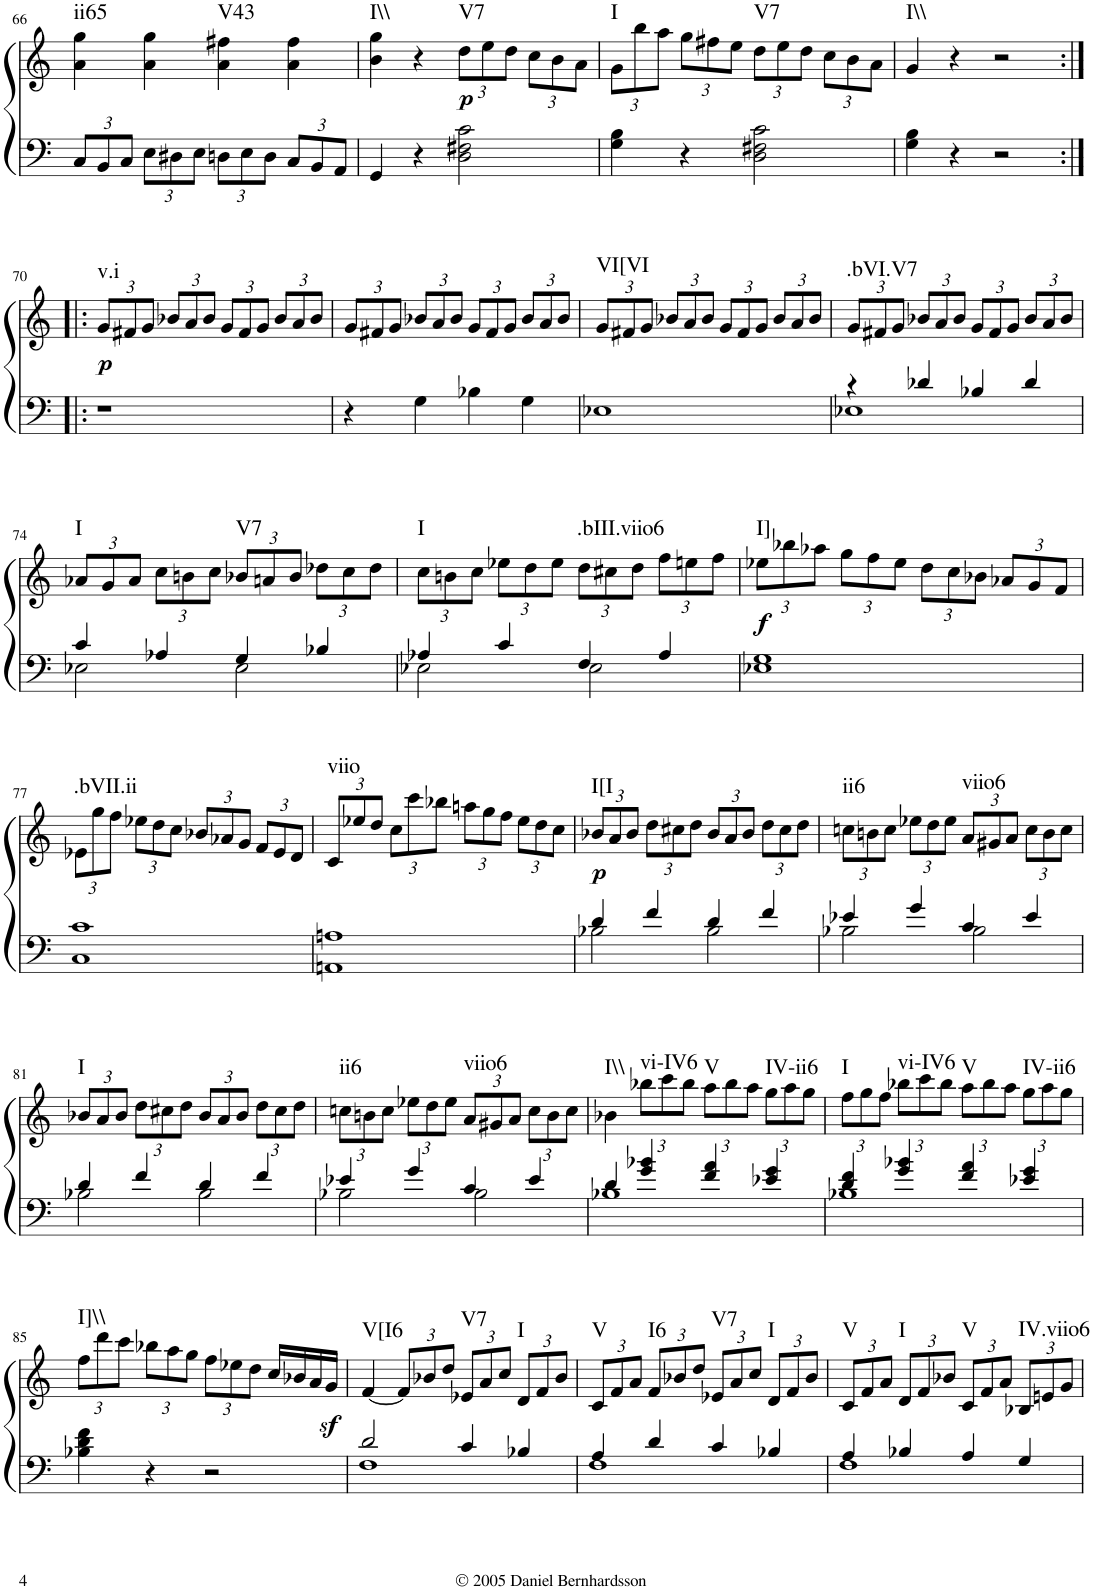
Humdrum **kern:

**kern	**kern	**dynam	**harte
*part1	*part1	*part1	*part1
*staff2	*staff1	*staff1/2	*
*I"Piano	*	*	*
*I'Pno.	*	*	*
!!LO:PB:g=z
*clefF4	*clefG2	*	*
*k[]	*k[]	*	*
*M4/4	*M4/4	*	*
*met(c)	*met(c)	*	*
*Xbrackettup	*	*	*
=66	=66	=66	=66
!	!	!	!LO:H:kt=ii65
12C/L	4a\ 4gg\	.	N
12BB/	.	.	.
12C/J	.	.	.
12E\L	4a\ 4gg\	.	.
12D#X\	.	.	.
12E\J	.	.	.
!	!	!	!LO:H:kt=V43
12Dn\L	4a\ 4ff#X\	.	N
12E\	.	.	.
12D\J	.	.	.
12C/L	4a\ 4ff#\	.	.
12BB/	.	.	.
12AA/J	.	.	.
=67	=67	=67	=67
!	!	!	!LO:H:kt=I\\
4GG/	4b\ 4gg\	.	N
4r	4r	.	.
*	*Xbrackettup	*	*
!	!	!LO:DY:b	!LO:H:kt=V7
2D\ 2F#X\ 2c\	12dd\L	p	N
.	12ee\	.	.
.	12dd\J	.	.
.	12cc\L	.	.
.	12b\	.	.
.	12a\J	.	.
=68	=68	=68	=68
!	!	!	!LO:H:kt=I
4G\ 4B\	12g\L	.	N
.	12bb\	.	.
.	12aa\J	.	.
4r	12gg\L	.	.
.	12ff#X\	.	.
.	12ee\J	.	.
!	!	!	!LO:H:kt=V7
2D\ 2F#X\ 2c\	12dd\L	.	N
.	12ee\	.	.
.	12dd\J	.	.
.	12cc\L	.	.
.	12b\	.	.
.	12a\J	.	.
=69	=69	=69	=69
!	!	!	!LO:H:kt=I\\
4G\ 4B\	4g/	.	N
4r	4r	.	.
2r	2r	.	.
!!LO:LB:g=z
=70:|!|:	=70:|!|:	=70:|!|:	=70:|!|:
!	!	!LO:DY:b	!LO:H:kt=v.i
1r	12g/L	p	N
.	12f#X/	.	.
.	12g/J	.	.
.	12b-X/L	.	.
.	12a/	.	.
.	12b-/J	.	.
.	12g/L	.	.
.	12f#/	.	.
.	12g/J	.	.
.	12b-/L	.	.
.	12a/	.	.
.	12b-/J	.	.
=71	=71	=71	=71
4r	12g/L	.	.
.	12f#X/	.	.
.	12g/J	.	.
4G\	12b-X/L	.	.
.	12a/	.	.
.	12b-/J	.	.
4B-X\	12g/L	.	.
.	12f#/	.	.
.	12g/J	.	.
4G\	12b-/L	.	.
.	12a/	.	.
.	12b-/J	.	.
=72	=72	=72	=72
!	!	!	!LO:H:kt=VI[VI
1E-X	12g/L	.	N
.	12f#X/	.	.
.	12g/J	.	.
.	12b-X/L	.	.
.	12a/	.	.
.	12b-/J	.	.
.	12g/L	.	.
.	12f#/	.	.
.	12g/J	.	.
.	12b-/L	.	.
.	12a/	.	.
.	12b-/J	.	.
=73	=73	=73	=73
*^	*	*	*
!	!	!	!	!LO:H:kt=.bVI.V7
4r	1E-X	12g/L	.	N
.	.	12f#X/	.	.
.	.	12g/J	.	.
4d-X/	.	12b-X/L	.	.
.	.	12a/	.	.
.	.	12b-/J	.	.
4B-X/	.	12g/L	.	.
.	.	12f#/	.	.
.	.	12g/J	.	.
4d-/	.	12b-/L	.	.
.	.	12a/	.	.
.	.	12b-/J	.	.
!!LO:LB:g=z
=74	=74	=74	=74	=74
!	!	!	!	!LO:H:kt=I
4c/	2E-X\	12a-X/L	.	N
.	.	12g/	.	.
.	.	12a-/J	.	.
4A-X/	.	12cc\L	.	.
.	.	12bn\	.	.
.	.	12cc\J	.	.
!	!	!	!	!LO:H:kt=V7
4G/	2E-\	12b-X/L	.	N
.	.	12an/	.	.
.	.	12b-/J	.	.
4B-X/	.	12dd-X\L	.	.
.	.	12cc\	.	.
.	.	12dd-\J	.	.
=75	=75	=75	=75	=75
!	!	!	!	!LO:H:kt=I
4A-X/	2E-X\	12cc\L	.	N
.	.	12bn\	.	.
.	.	12cc\J	.	.
4c/	.	12ee-X\L	.	.
.	.	12dd\	.	.
.	.	12ee-\J	.	.
!	!	!	!	!LO:H:kt=.bIII.viio6
4F/	2E-\	12dd\L	.	N
.	.	12cc#X\	.	.
.	.	12dd\J	.	.
4A-/	.	12ff\L	.	.
.	.	12een\	.	.
.	.	12ff\J	.	.
*v	*v	*	*	*
=76	=76	=76	=76
!	!	!LO:DY:b	!LO:H:kt=I]
1E-X 1G	12ee-X\L	f	N
.	12bb-X\	.	.
.	12aa-X\J	.	.
.	12gg\L	.	.
.	12ff\	.	.
.	12ee-\J	.	.
.	12dd\L	.	.
.	12cc\	.	.
.	12b-X\J	.	.
.	12a-X/L	.	.
.	12g/	.	.
.	12f/J	.	.
!!LO:LB:g=z
=77	=77	=77	=77
!	!	!	!LO:H:kt=.bVII.ii
1C 1c	12e-X\L	.	N
.	12gg\	.	.
.	12ff\J	.	.
.	12ee-X\L	.	.
.	12dd\	.	.
.	12cc\J	.	.
.	12b-X/L	.	.
.	12a-X/	.	.
.	12g/J	.	.
.	12f/L	.	.
.	12e-/	.	.
.	12d/J	.	.
=78	=78	=78	=78
!	!	!	!LO:H:kt=viio
1AAn 1An	12c/L	.	N
.	12ee-X/	.	.
.	12dd/J	.	.
.	12cc\L	.	.
.	12ccc\	.	.
.	12bb-X\J	.	.
.	12aan\L	.	.
.	12gg\	.	.
.	12ff\J	.	.
.	12ee-\L	.	.
.	12dd\	.	.
.	12cc\J	.	.
=79	=79	=79	=79
*^	*	*	*
!	!	!	!LO:DY:b	!LO:H:kt=I[I
4d/	2B-X\	12b-X/L	p	N
.	.	12a/	.	.
.	.	12b-/J	.	.
4f/	.	12dd\L	.	.
.	.	12cc#X\	.	.
.	.	12dd\J	.	.
4d/	2B-\	12b-/L	.	.
.	.	12a/	.	.
.	.	12b-/J	.	.
4f/	.	12dd\L	.	.
.	.	12cc#\	.	.
.	.	12dd\J	.	.
=80	=80	=80	=80	=80
!	!	!	!	!LO:H:kt=ii6
4e-X/	2B-X\	12ccn\L	.	N
.	.	12bn\	.	.
.	.	12cc\J	.	.
4g/	.	12ee-X\L	.	.
.	.	12dd\	.	.
.	.	12ee-\J	.	.
!	!	!	!	!LO:H:kt=viio6
4c/	2B-\	12a/L	.	N
.	.	12g#X/	.	.
.	.	12a/J	.	.
4e-/	.	12cc\L	.	.
.	.	12b\	.	.
.	.	12cc\J	.	.
!!LO:LB:g=z
=81	=81	=81	=81	=81
!	!	!	!	!LO:H:kt=I
4d/	2B-X\	12b-X/L	.	N
.	.	12a/	.	.
.	.	12b-/J	.	.
4f/	.	12dd\L	.	.
.	.	12cc#X\	.	.
.	.	12dd\J	.	.
4d/	2B-\	12b-/L	.	.
.	.	12a/	.	.
.	.	12b-/J	.	.
4f/	.	12dd\L	.	.
.	.	12cc#\	.	.
.	.	12dd\J	.	.
=82	=82	=82	=82	=82
!	!	!	!	!LO:H:kt=ii6
4e-X/	2B-X\	12ccn\L	.	N
.	.	12bn\	.	.
.	.	12cc\J	.	.
4g/	.	12ee-X\L	.	.
.	.	12dd\	.	.
.	.	12ee-\J	.	.
!	!	!	!	!LO:H:kt=viio6
4c/	2B-\	12a/L	.	N
.	.	12g#X/	.	.
.	.	12a/J	.	.
4e-/	.	12cc\L	.	.
.	.	12b\	.	.
.	.	12cc\J	.	.
=83	=83	=83	=83	=83
!	!	!	!	!LO:H:kt=I\\
4d/	1B-X	4b-X\	.	N
!	!	!	!	!LO:H:kt=vi-IV6
4g/ 4b-X/	.	12bb-X\L	.	N
.	.	12ccc\	.	.
.	.	12bb-\J	.	.
!	!	!	!	!LO:H:kt=V
4f/ 4a/	.	12aa\L	.	N
.	.	12bb-\	.	.
.	.	12aa\J	.	.
!	!	!	!	!LO:H:kt=IV-ii6
4e-X/ 4g/	.	12gg\L	.	N
.	.	12aa\	.	.
.	.	12gg\J	.	.
=84	=84	=84	=84	=84
!	!	!	!	!LO:H:kt=I
4d/ 4f/	1B-X	12ff\L	.	N
.	.	12gg\	.	.
.	.	12ff\J	.	.
!	!	!	!	!LO:H:kt=vi-IV6
4g/ 4b-X/	.	12bb-X\L	.	N
.	.	12ccc\	.	.
.	.	12bb-\J	.	.
!	!	!	!	!LO:H:kt=V
4f/ 4a/	.	12aa\L	.	N
.	.	12bb-\	.	.
.	.	12aa\J	.	.
!	!	!	!	!LO:H:kt=IV-ii6
4e-X/ 4g/	.	12gg\L	.	N
.	.	12aa\	.	.
.	.	12gg\J	.	.
*v	*v	*	*	*
!!LO:LB:g=z
=85	=85	=85	=85
!	!	!	!LO:H:kt=I]\\
4B-X\ 4d\ 4f\	12ff\L	.	N
.	12ddd\	.	.
.	12ccc\J	.	.
4r	12bb-X\L	.	.
.	12aa\	.	.
.	12gg\J	.	.
2r	12ff\L	.	.
.	12ee-X\	.	.
.	12dd\J	.	.
.	16cc/LL	.	.
.	16b-X/	.	.
.	16a/	.	.
.	16gz</JJ	.	.
=86	=86	=86	=86
*^	*	*	*
!	!	!	!	!LO:H:kt=V[I6
2d/	1F	[<4f/	.	N
.	.	12f/L]	.	.
.	.	12b-X/	.	.
.	.	12dd/J	.	.
!	!	!	!	!LO:H:kt=V7
4c/	.	12e-X/L	.	N
.	.	12a/	.	.
.	.	12cc/J	.	.
!	!	!	!	!LO:H:kt=I
4B-X/	.	12d/L	.	N
.	.	12f/	.	.
.	.	12b-/J	.	.
=87	=87	=87	=87	=87
!	!	!	!	!LO:H:kt=V
4A/	1F	12c/L	.	N
.	.	12f/	.	.
.	.	12a/J	.	.
!	!	!	!	!LO:H:kt=I6
4d/	.	12f/L	.	N
.	.	12b-X/	.	.
.	.	12dd/J	.	.
!	!	!	!	!LO:H:kt=V7
4c/	.	12e-X/L	.	N
.	.	12a/	.	.
.	.	12cc/J	.	.
!	!	!	!	!LO:H:kt=I
4B-X/	.	12d/L	.	N
.	.	12f/	.	.
.	.	12b-/J	.	.
=88	=88	=88	=88	=88
!	!	!	!	!LO:H:kt=V
4A/	1F	12c/L	.	N
.	.	12f/	.	.
.	.	12a/J	.	.
!	!	!	!	!LO:H:kt=I
4B-X/	.	12d/L	.	N
.	.	12f/	.	.
.	.	12b-X/J	.	.
!	!	!	!	!LO:H:kt=V
4A/	.	12c/L	.	N
.	.	12f/	.	.
.	.	12a/J	.	.
!	!	!	!	!LO:H:kt=IV.viio6
4G/	.	12B-X/L	.	N
.	.	12en/	.	.
.	.	12g/J	.	.
*v	*v	*	*	*
=	=	=	=
*-	*-	*-	*-
